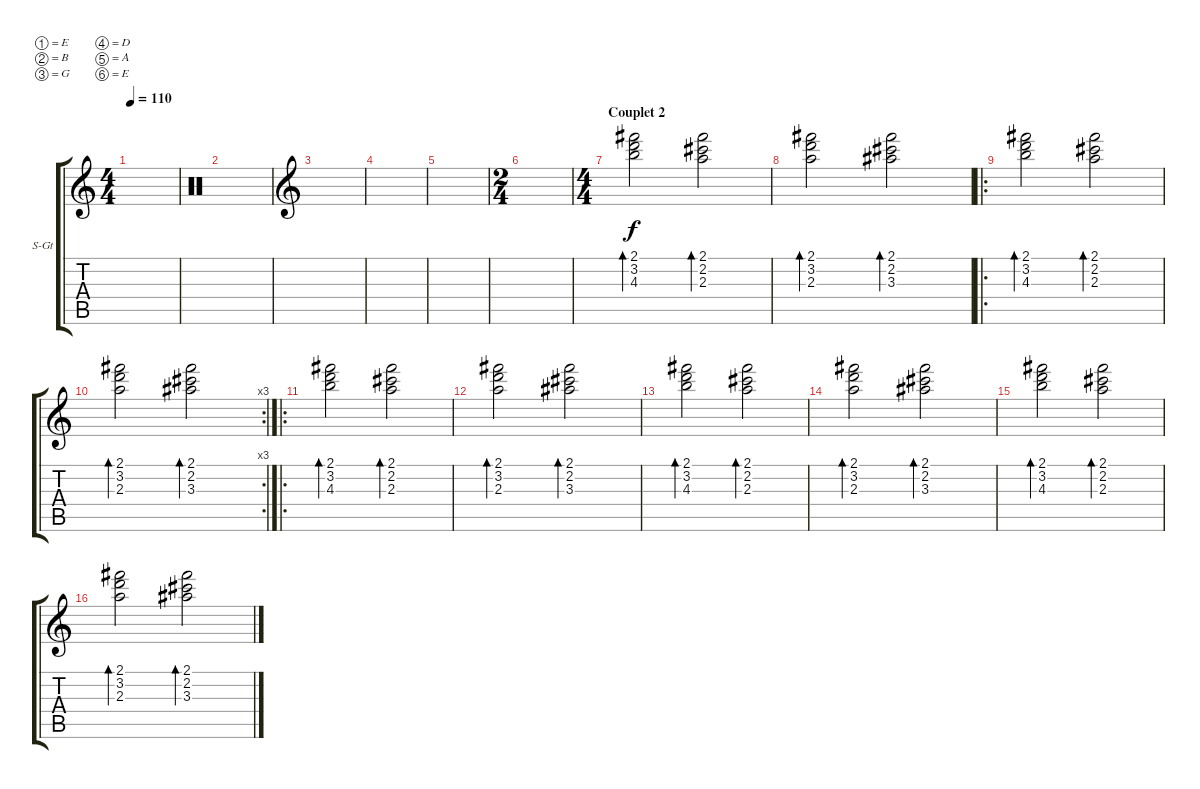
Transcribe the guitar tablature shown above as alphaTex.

\defaultSystemsLayout 4
\bracketExtendMode groupsimilarinstruments
\firstSystemTrackNameOrientation horizontal
\otherSystemsTrackNameOrientation horizontal
\track ("Synthétiseur secondaire" "S-Gt") {instrument acousticguitarsteel}
\staff {score tabs}
\tuning (E5 B4 G4 D4 A3 E3)
\ts (4 4)
\tempo 110
\clef g2
\ks c
|
\clef neutral
|
\clef g2
|
|
|
\ts (2 4)
|
\ts (4 4)
\section ("" "Couplet 2")
(4.3 3.2 2.1).2{bd 225} (2.3 2.2 2.1).2{bd 225} |
(2.3 3.2 2.1).2{bd 225} (3.3 2.2 2.1).2{bd 225} |
\ro
(4.3 3.2 2.1).2{bd 225} (2.3 2.2 2.1).2{bd 225} |
\rc 3
(2.3 3.2 2.1).2{bd 225} (3.3 2.2 2.1).2{bd 225} |
\ro
(4.3 3.2 2.1).2{bd 225} (2.3 2.2 2.1).2{bd 225} |
(2.3 3.2 2.1).2{bd 225} (3.3 2.2 2.1).2{bd 225} |
(4.3 3.2 2.1).2{bd 225} (2.3 2.2 2.1).2{bd 225} |
(2.3 3.2 2.1).2{bd 225} (3.3 2.2 2.1).2{bd 225} |
(4.3 3.2 2.1).2{bd 225} (2.3 2.2 2.1).2{bd 225} |
(2.3 3.2 2.1).2{bd 225} (3.3 2.2 2.1).2{bd 225}
